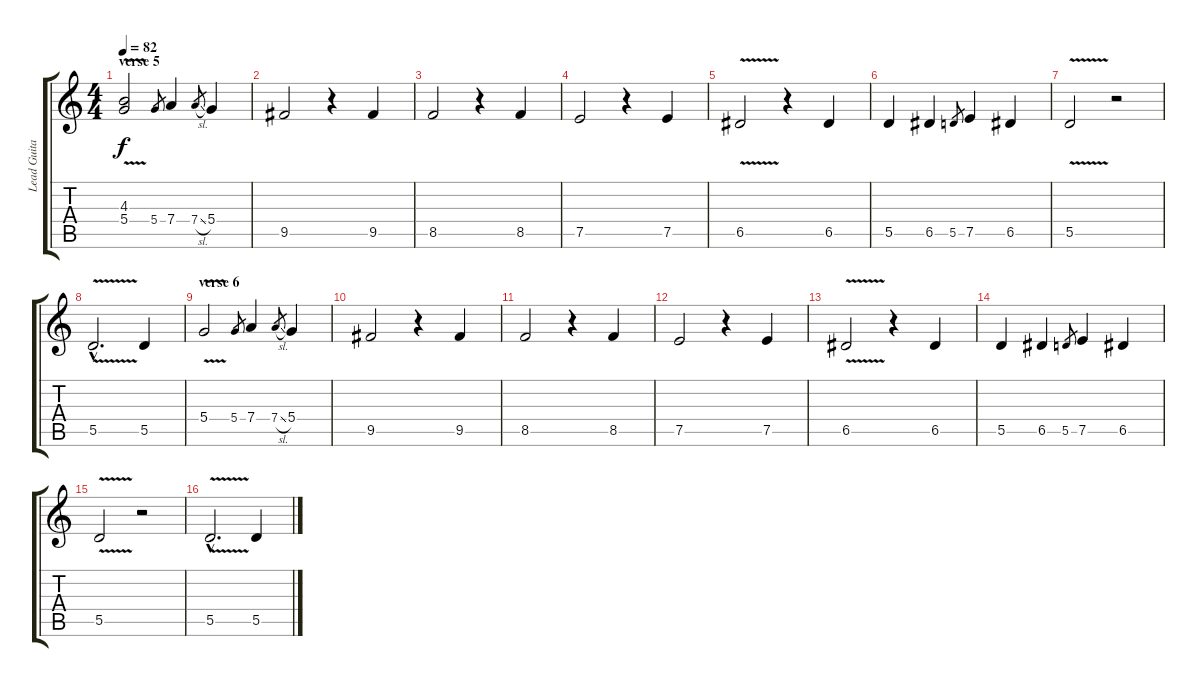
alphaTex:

\track ("Lead Guitar (Gilmour)" "Lead Guita") {instrument acousticguitarsteel}
\staff {score tabs}
\tuning (E4 B3 G3 D3 A2 E2) {hide}
\ts (4 4)
\section ("" "verse 5")
\tempo 82
\clef g2
\ks c
(4.3{v} 5.4{v}).2{dy f} 5.4.8{gr} 7.4.4{instrument acousticguitarsteel} 7.4{sl}.8{gr} 5.4.4 |
9.5.2 r.4 9.5.4 |
8.5.2 r.4 8.5.4 |
7.5.2 r.4 7.5.4 |
6.5{v}.2 r.4 6.5.4 |
5.5.4 6.5.4 5.5.8{gr} 7.5.4 6.5.4 |
5.5{v}.2 r.2 |
5.5{v hac}.2{d} 5.5.4 |
\section ("" "verse 6")
5.4{v}.2 5.4.8{gr} 7.4.4 7.4{sl}.8{gr} 5.4.4 |
9.5.2 r.4 9.5.4 |
8.5.2 r.4 8.5.4 |
7.5.2 r.4 7.5.4 |
6.5{v}.2 r.4 6.5.4 |
5.5.4 6.5.4 5.5.8{gr} 7.5.4 6.5.4 |
5.5{v}.2 r.2 |
5.5{v hac}.2{d} 5.5.4
